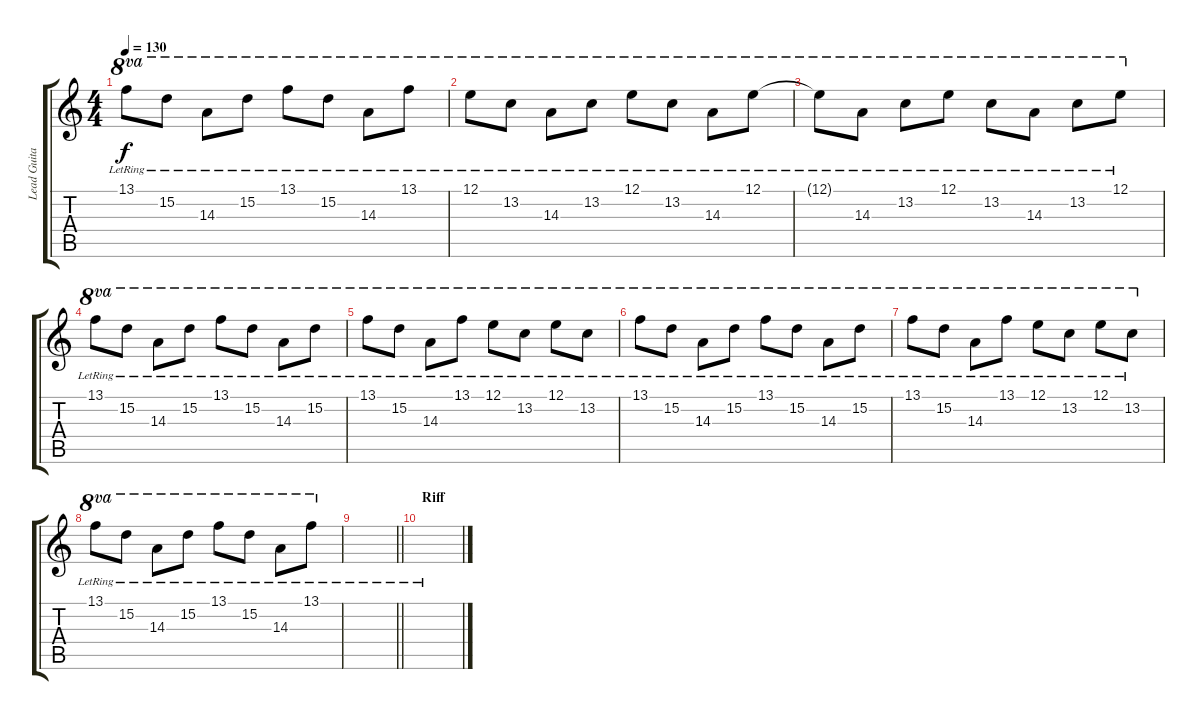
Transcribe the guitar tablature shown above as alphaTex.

\track ("Lead Guitar (Clean)" "Lead Guita") {instrument electricguitarclean}
\staff {score tabs}
\tuning (E4 B3 G3 D3 A2 E2) {hide}
\ts (4 4)
\tempo 130
\clef g2
\ks c
13.1{lr}.8{ot 8va dy f} 15.2{lr}.8{ot 8va} 14.3{lr}.8{ot 8va} 15.2{lr}.8{ot 8va} 13.1{lr}.8{ot 8va} 15.2{lr}.8{ot 8va} 14.3{lr}.8{ot 8va} 13.1{lr}.8{ot 8va} |
12.1{lr}.8{ot 8va} 13.2{lr}.8{ot 8va} 14.3{lr}.8{ot 8va} 13.2{lr}.8{ot 8va} 12.1{lr}.8{ot 8va} 13.2{lr}.8{ot 8va} 14.3{lr}.8{ot 8va} 12.1{lr}.8{ot 8va} |
12.1{lr t}.8{ot 8va} 14.3{lr}.8{ot 8va} 13.2{lr}.8{ot 8va} 12.1{lr}.8{ot 8va} 13.2{lr}.8{ot 8va} 14.3{lr}.8{ot 8va} 13.2{lr}.8{ot 8va} 12.1{lr}.8{ot 8va} |
13.1{lr}.8{ot 8va} 15.2{lr}.8{ot 8va} 14.3{lr}.8{ot 8va} 15.2{lr}.8{ot 8va} 13.1{lr}.8{ot 8va} 15.2{lr}.8{ot 8va} 14.3{lr}.8{ot 8va} 15.2{lr}.8{ot 8va} |
13.1{lr}.8{ot 8va} 15.2{lr}.8{ot 8va} 14.3{lr}.8{ot 8va} 13.1{lr}.8{ot 8va} 12.1{lr}.8{ot 8va} 13.2{lr}.8{ot 8va} 12.1{lr}.8{ot 8va} 13.2{lr}.8{ot 8va} |
13.1{lr}.8{ot 8va} 15.2{lr}.8{ot 8va} 14.3{lr}.8{ot 8va} 15.2{lr}.8{ot 8va} 13.1{lr}.8{ot 8va} 15.2{lr}.8{ot 8va} 14.3{lr}.8{ot 8va} 15.2{lr}.8{ot 8va} |
13.1{lr}.8{ot 8va} 15.2{lr}.8{ot 8va} 14.3{lr}.8{ot 8va} 13.1{lr}.8{ot 8va} 12.1{lr}.8{ot 8va} 13.2{lr}.8{ot 8va} 12.1{lr}.8{ot 8va} 13.2{lr}.8{ot 8va} |
13.1{lr}.8{ot 8va} 15.2{lr}.8{ot 8va} 14.3{lr}.8{ot 8va} 15.2{lr}.8{ot 8va} 13.1{lr}.8{ot 8va} 15.2{lr}.8{ot 8va} 14.3{lr}.8{ot 8va} 13.1{lr}.8{ot 8va} |
\barLineRight lightlight
|
\section ("" "Riff")
